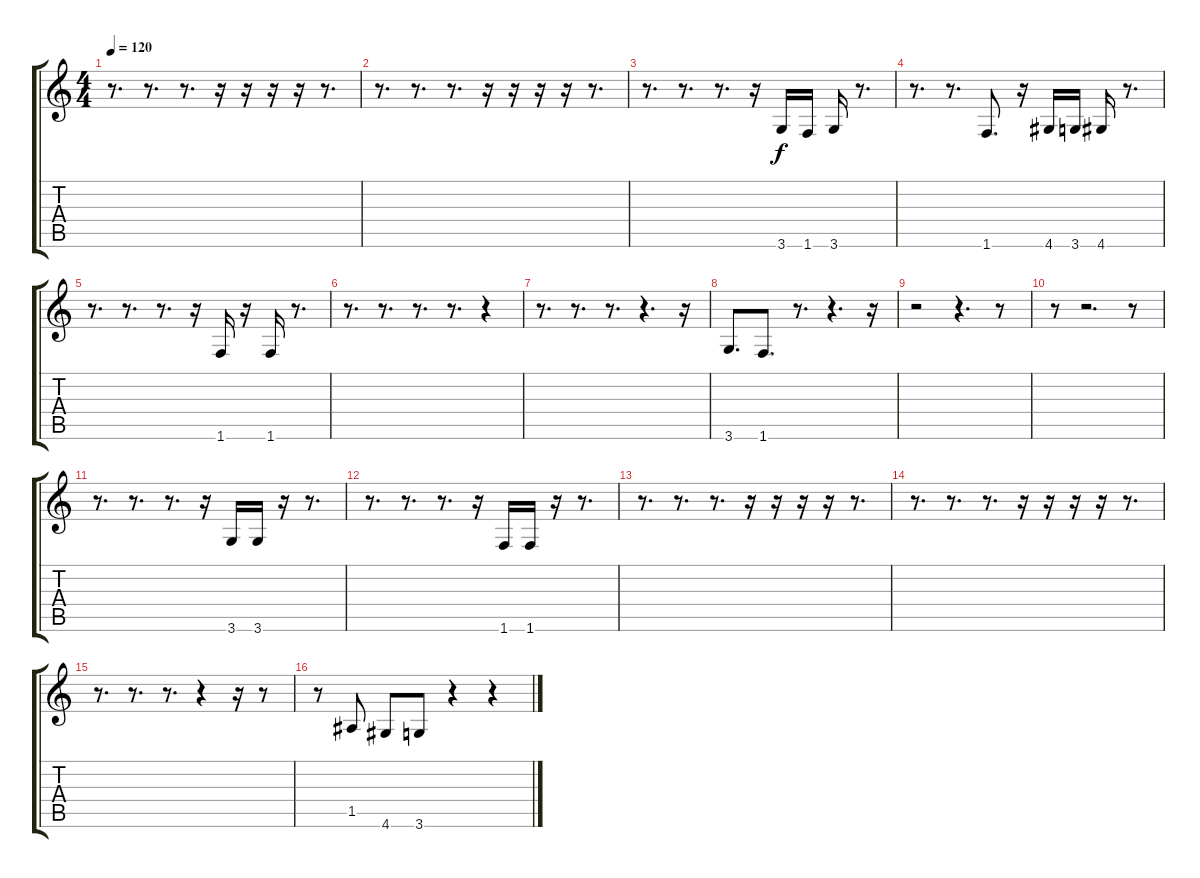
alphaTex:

\track "" {instrument synthbass2}
\staff {score tabs}
\tuning (E4 B3 G3 D3 A2 E2) {hide}
\ts (4 4)
\tempo 120
\clef g2
\ks c
r.8{d dy f} r.8{d} r.8{d} r.16 r.16 r.16 r.16 r.8{d} |
r.8{d} r.8{d} r.8{d} r.16 r.16 r.16 r.16 r.8{d} |
r.8{d} r.8{d} r.8{d} r.16 3.6.16 1.6.16 3.6.16 r.8{d} |
r.8{d} r.8{d} 1.6.8{d} r.16 4.6.16 3.6.16 4.6.16 r.8{d} |
r.8{d} r.8{d} r.8{d} r.16 1.6.16 r.16 1.6.16 r.8{d} |
r.8{d} r.8{d} r.8{d} r.8{d} r.4 |
r.8{d} r.8{d} r.8{d} r.4{d} r.16 |
3.6.8{d} 1.6.8{d} r.8{d} r.4{d} r.16 |
r.2 r.4{d} r.8 |
r.8 r.2{d} r.8 |
r.8{d} r.8{d} r.8{d} r.16 3.6.16 3.6.16 r.16 r.8{d} |
r.8{d} r.8{d} r.8{d} r.16 1.6.16 1.6.16 r.16 r.8{d} |
r.8{d} r.8{d} r.8{d} r.16 r.16 r.16 r.16 r.8{d} |
r.8{d} r.8{d} r.8{d} r.16 r.16 r.16 r.16 r.8{d} |
r.8{d} r.8{d} r.8{d} r.4 r.16 r.8 |
r.8 1.5.8 4.6.8 3.6.8 r.4 r.4
